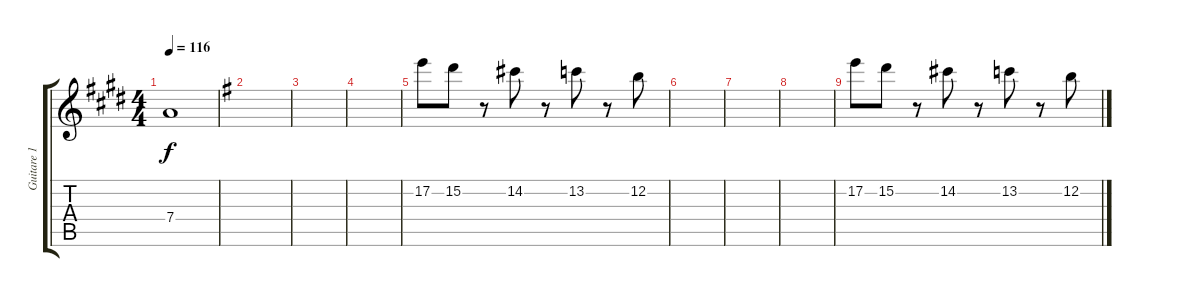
\track ("Guitare 1" "Guitare 1") {instrument overdrivenguitar}
\staff {score tabs}
\tuning (E4 B3 G3 D3 A2 E2) {hide}
\ts (4 4)
\tempo 116
\clef g2
\ks e
7.4.1{dy f} |
\ks g
|
|
|
17.2.8 15.2.8 r.8 14.2.8 r.8 13.2.8 r.8 12.2.8 |
|
|
|
17.2.8 15.2.8 r.8 14.2.8 r.8 13.2.8 r.8 12.2.8
